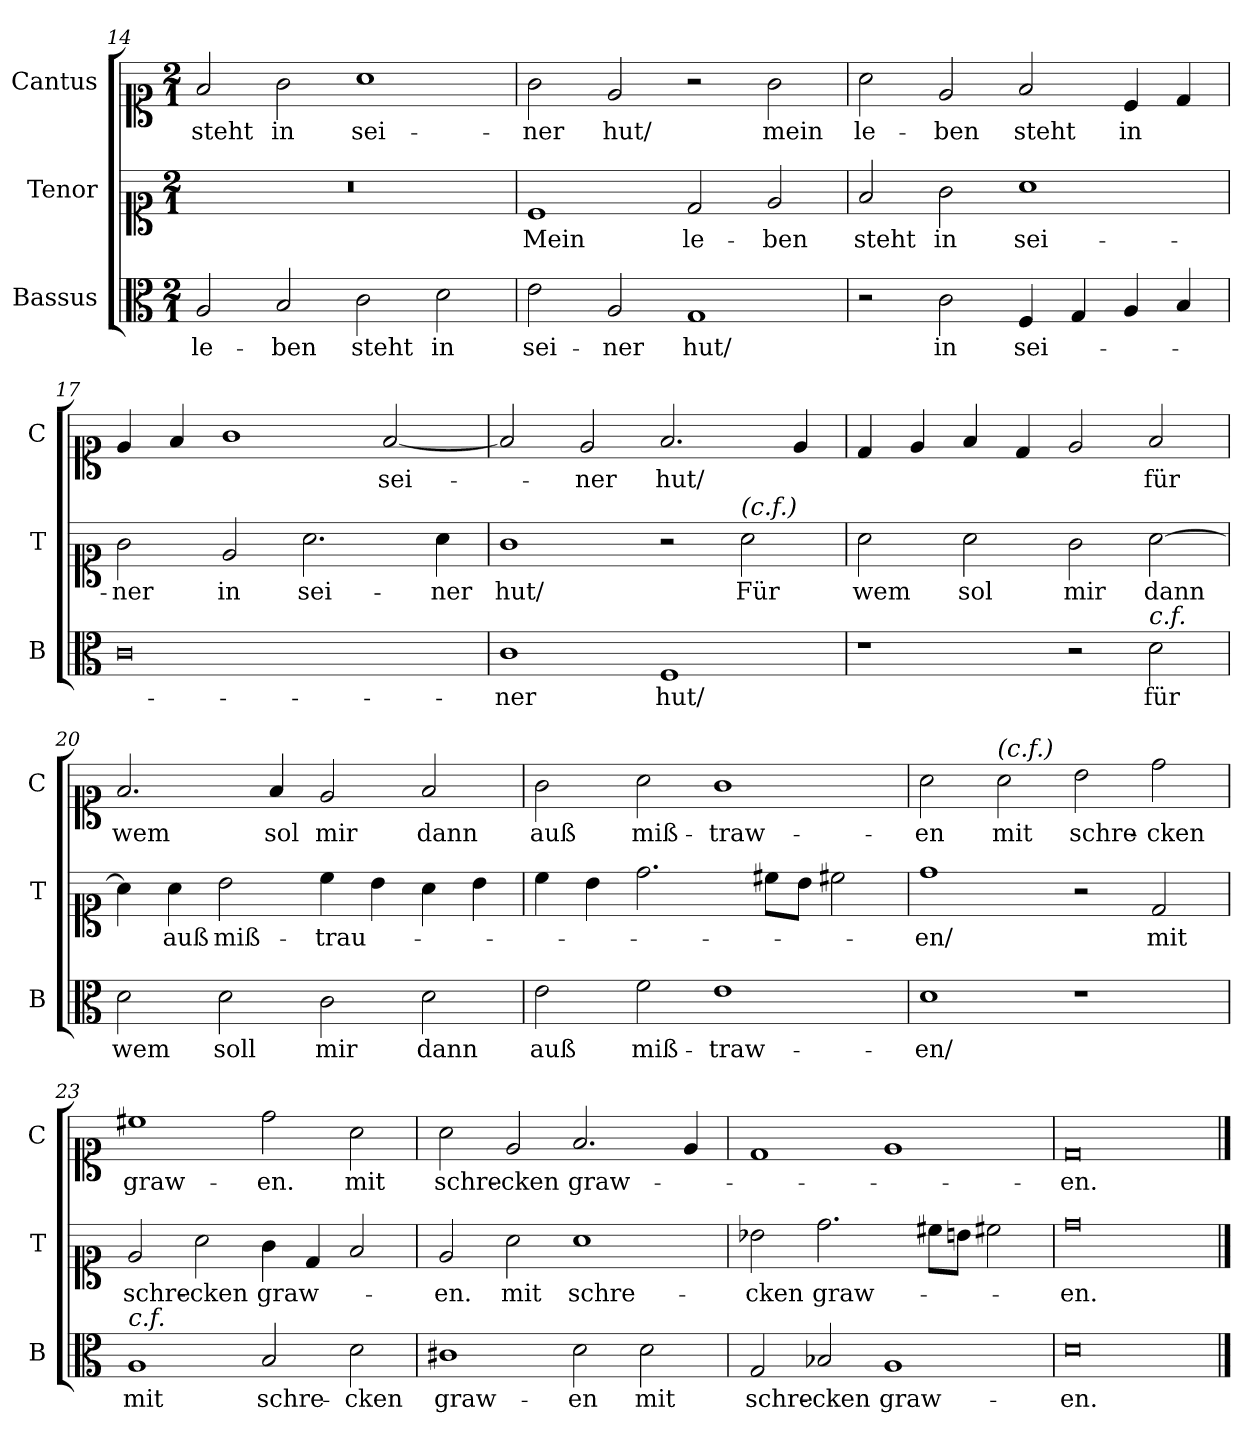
**kern	**text	**kern	**text	**kern	**text
*part3	*part3	*part2	*part2	*part1	*part1
*staff3	*staff3	*staff2	*staff2	*staff1	*staff1
*I"Bassus	*	*I"Tenor	*	*I"Cantus	*
*I'B	*	*I'T	*	*I'C	*
*clefC3	*	*clefC1	*	*clefC1	*
*k[]	*	*k[]	*	*k[]	*
*D:dor	*	*D:dor	*	*D:dor	*
*M2/1	*	*M2/1	*	*M2/1	*
=14	=14	=14	=14	=14	=14
2A	le-	0r	.	2f	steht
2B	-ben	.	.	2g	in
2c	steht	.	.	1a	sei-
2d	in	.	.	.	.
=15	=15	=15	=15	=15	=15
2e	sei-	1c	Mein	2g	-ner
2A	-ner	.	.	2e	hut/
1G	hut/	2d	le-	2r	.
!	!	!	!	!	!LO:LY:i
.	.	2e	-ben	2g	mein
=16	=16	=16	=16	=16	=16
!	!	!	!	!	!LO:LY:i
2r	.	2f	steht	2a	le-
!	!	!	!	!	!LO:LY:i
2c	in	2g	in	2e	-ben
!	!	!	!	!	!LO:LY:i
4F	sei-	1a	sei-	2f	steht
4G	.	.	.	.	.
!	!	!	!	!	!LO:LY:i
4A	.	.	.	4c	in
4B	.	.	.	4d	.
=17	=17	=17	=17	=17	=17
0c	.	2g	-ner	4e	.
.	.	.	.	4f	.
.	.	2e	in	1g	.
.	.	2.a	sei-	.	.
!	!	!	!	!	!LO:LY:i
.	.	.	.	[2f	sei-
.	.	4a	-ner	.	.
=18	=18	=18	=18	=18	=18
1c	-ner	1g	hut/	2f]	.
!	!	!	!	!	!LO:LY:i
.	.	.	.	2e	-ner
!	!	!	!	!	!LO:LY:i
1F	hut/	2r	.	2.f	hut/
!	!	!LO:TX:a:i:t=(c.f.)	!	!	!
.	.	2a	Für	.	.
.	.	.	.	4e	.
=19	=19	=19	=19	=19	=19
1r	.	2a	wem	4d	.
.	.	.	.	4e	.
.	.	2a	sol	4f	.
.	.	.	.	4d	.
2r	.	2g	mir	2e	.
!LO:TX:a:i:t=c.f.	!	!	!	!	!
2d	für	[2a	dann	2f	für
=20	=20	=20	=20	=20	=20
2d	wem	4a]	.	2.f	wem
.	.	4a	auß	.	.
2d	soll	2b	miß-	.	.
.	.	.	.	4f	sol
2c	mir	4cc	-trau-	2e	mir
.	.	4b	.	.	.
2d	dann	4a	.	2f	dann
.	.	4b	.	.	.
=21	=21	=21	=21	=21	=21
2e	auß	4cc	.	2g	auß
.	.	4b	.	.	.
2f	miß-	2.dd	.	2a	miß-
1e	-traw-	.	.	1g	-traw-
.	.	8cc#X\L	.	.	.
.	.	8b\J	.	.	.
.	.	2cc#X	.	.	.
=22	=22	=22	=22	=22	=22
1d	-en/	1dd	-en/	2a	-en
!	!	!	!	!LO:TX:a:i:t=(c.f.)	!
.	.	.	.	2a	mit
1r	.	2r	.	2b	schre-
.	.	2d	mit	2dd	-cken
=23	=23	=23	=23	=23	=23
!LO:TX:a:i:t=c.f.	!	!	!	!	!
1A	mit	2e	schre-	1cc#X	graw-
.	.	2a	-cken	.	.
2B	schre-	4g	graw-	2dd	-en.
.	.	4d	.	.	.
!	!	!	!	!	!LO:LY:i
2d	-cken	2f	.	2a	mit
=24	=24	=24	=24	=24	=24
!	!	!	!	!	!LO:LY:i
1c#X	graw-	2e	-en.	2a	schre-
!	!	!	!LO:LY:i	!	!LO:LY:i
.	.	2a	mit	2e	-cken
!	!	!	!LO:LY:i	!	!LO:LY:i
2d	-en	1a	schre-	2.f	graw-
!	!LO:LY:i	!	!	!	!
2d	mit	.	.	.	.
.	.	.	.	4e	.
=25	=25	=25	=25	=25	=25
!	!LO:LY:i	!	!LO:LY:i	!	!
2G	schre-	2b-X	-cken	1d	.
!	!LO:LY:i	!	!LO:LY:i	!	!
2B-X	-cken	2.dd	graw-	.	.
!	!LO:LY:i	!	!	!	!
1A	graw-	.	.	1e	.
.	.	8cc#X\L	.	.	.
.	.	8bn\J	.	.	.
.	.	2cc#X	.	.	.
=26	=26	=26	=26	=26	=26
!	!LO:LY:i	!	!LO:LY:i	!	!LO:LY:i
0d	-en.	0dd	-en.	0d	-en.
==	==	==	==	==	==
*-	*-	*-	*-	*-	*-
